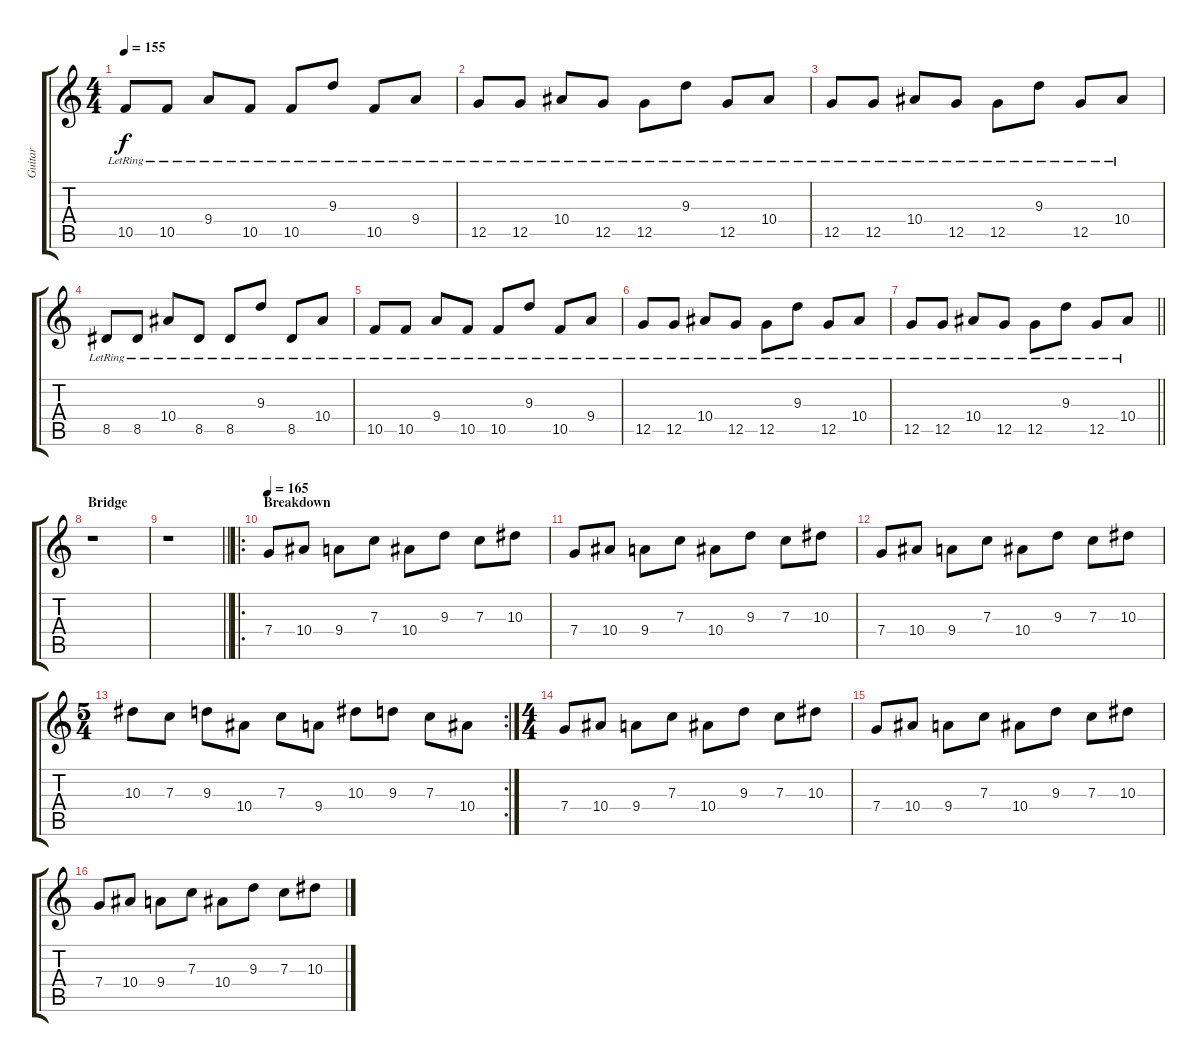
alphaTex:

\track ("Guitar" "Guitar") {instrument electricguitarjazz}
\staff {score tabs}
\tuning (D4 A3 F3 C3 G2 C2) {hide}
\ts (4 4)
\tempo 155
\clef g2
\ks c
10.5{lr}.8{dy f} 10.5{lr}.8 9.4{lr}.8 10.5{lr}.8 10.5{lr}.8 9.3{lr}.8 10.5{lr}.8 9.4{lr}.8 |
12.5{lr}.8 12.5{lr}.8 10.4{lr}.8 12.5{lr}.8 12.5{lr}.8 9.3{lr}.8 12.5{lr}.8 10.4{lr}.8 |
12.5{lr}.8 12.5{lr}.8 10.4{lr}.8 12.5{lr}.8 12.5{lr}.8 9.3{lr}.8 12.5{lr}.8 10.4{lr}.8 |
8.5{lr}.8 8.5{lr}.8 10.4{lr}.8 8.5{lr}.8 8.5{lr}.8 9.3{lr}.8 8.5{lr}.8 10.4{lr}.8 |
10.5{lr}.8 10.5{lr}.8 9.4{lr}.8 10.5{lr}.8 10.5{lr}.8 9.3{lr}.8 10.5{lr}.8 9.4{lr}.8 |
12.5{lr}.8 12.5{lr}.8 10.4{lr}.8 12.5{lr}.8 12.5{lr}.8 9.3{lr}.8 12.5{lr}.8 10.4{lr}.8 |
\barLineRight lightlight
12.5{lr}.8 12.5{lr}.8 10.4{lr}.8 12.5{lr}.8 12.5{lr}.8 9.3{lr}.8 12.5{lr}.8 10.4{lr}.8 |
\section ("" "Bridge")
r.1{volume 0} |
\barLineRight lightlight
r.1 |
\ro
\section ("" "Breakdown")
\tempo 165
7.4.8{volume 13 instrument distortionguitar} 10.4.8 9.4.8 7.3.8 10.4.8 9.3.8 7.3.8 10.3.8 |
7.4.8 10.4.8 9.4.8 7.3.8 10.4.8 9.3.8 7.3.8 10.3.8 |
7.4.8 10.4.8 9.4.8 7.3.8 10.4.8 9.3.8 7.3.8 10.3.8 |
\rc 2
\ts (5 4)
10.3.8 7.3.8 9.3.8 10.4.8 7.3.8 9.4.8 10.3.8 9.3.8 7.3.8 10.4.8 |
\ts (4 4)
7.4.8 10.4.8 9.4.8 7.3.8 10.4.8 9.3.8 7.3.8 10.3.8 |
7.4.8 10.4.8 9.4.8 7.3.8 10.4.8 9.3.8 7.3.8 10.3.8 |
7.4.8 10.4.8 9.4.8 7.3.8 10.4.8 9.3.8 7.3.8 10.3.8
